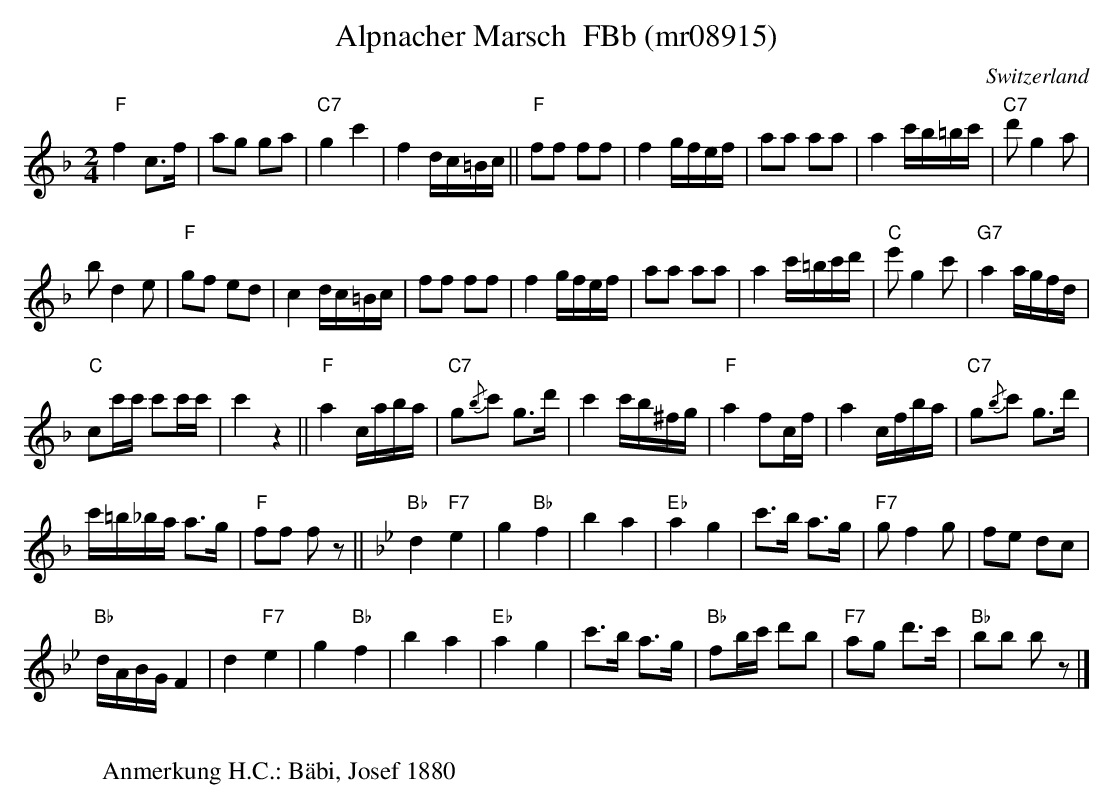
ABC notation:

X:1
T: Alpnacher Marsch  FBb (mr08915)
M:2/4
L:1/8
O:Switzerland
K:F major
"F"f2c>f | ag ga | "C7"g2c'2 | f2 d/c/=B/c/ || "F"ff ff | f2 g/f/e/f/ | aa aa | a2 c'/b/=b/c'/ | "C7"d'g2a |
bd2e | "F"gf ed | c2 d/c/=B/c/ |  ff ff |  f2 g/f/e/f/ | aa aa | a2 c'/=b/c'/d'/ | "C"e'g2c' | "G7"a2 a/g/f/d/ |
"C"cc'/c'/ c'c'/c'/ | c'2z2 || "F"a2 c/a/b/a/ | "C7"g{/b}c' g>d' | c'2 c'/b/^f/g/ | "F"a2 fc/f/ | a2 c/f/b/a/ | "C7"g{/b}c' g>d' |
c'/=b/_b/a/ a>g | "F"ff fz || [K:Bb] "Bb"d2"F7"e2 | g2"Bb"f2 | b2a2 | "Eb"a2g2 | c'>b a>g | "F7"gf2g | fe dc |
"Bb"d/A/B/G/ F2 | d2"F7"e2 | g2"Bb"f2 | b2a2 | "Eb"a2g2 | c'>b a>g | "Bb"fb/c'/ d'b | "F7"ag d'>c' | "Bb"bb bz |]
W:
W:Anmerkung H.C.: B\"abi, Josef 1880
